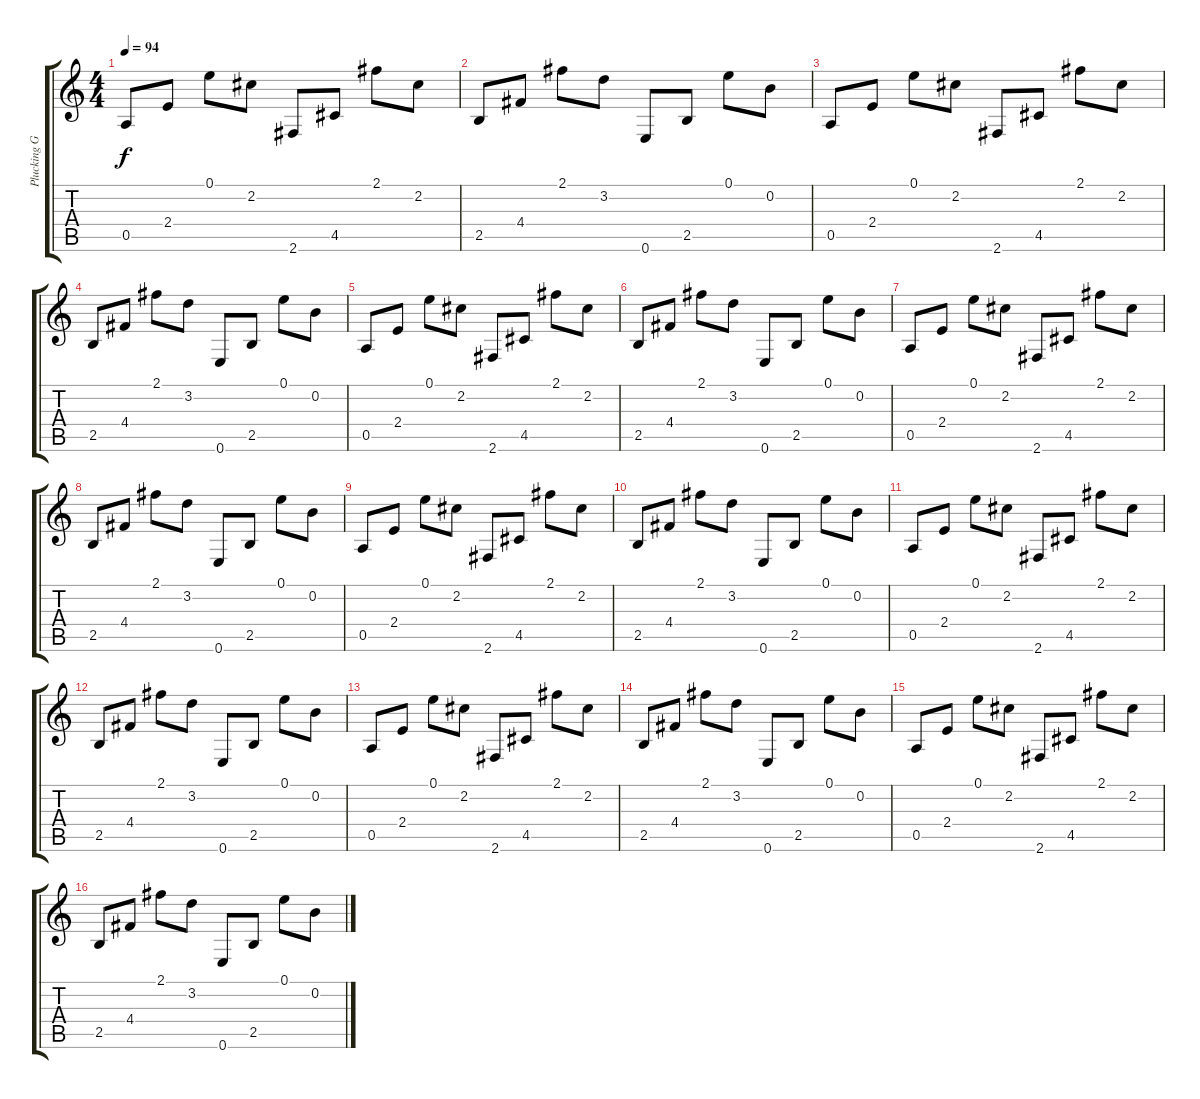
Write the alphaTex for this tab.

\track ("Plucking Guitar 1" "Plucking G") {instrument acousticguitarsteel}
\staff {score tabs}
\tuning (E4 B3 G3 D3 A2 E2) {hide}
\ts (4 4)
\tempo 94
\clef g2
\ks c
0.5.8{dy f} 2.4.8 0.1.8 2.2.8 2.6.8 4.5.8 2.1.8 2.2.8 |
2.5.8 4.4.8 2.1.8 3.2.8 0.6.8 2.5.8 0.1.8 0.2.8 |
0.5.8 2.4.8 0.1.8 2.2.8 2.6.8 4.5.8 2.1.8 2.2.8 |
2.5.8 4.4.8 2.1.8 3.2.8 0.6.8 2.5.8 0.1.8 0.2.8 |
0.5.8 2.4.8 0.1.8 2.2.8 2.6.8 4.5.8 2.1.8 2.2.8 |
2.5.8 4.4.8 2.1.8 3.2.8 0.6.8 2.5.8 0.1.8 0.2.8 |
0.5.8 2.4.8 0.1.8 2.2.8 2.6.8 4.5.8 2.1.8 2.2.8 |
2.5.8 4.4.8 2.1.8 3.2.8 0.6.8 2.5.8 0.1.8 0.2.8 |
0.5.8 2.4.8 0.1.8 2.2.8 2.6.8 4.5.8 2.1.8 2.2.8 |
2.5.8 4.4.8 2.1.8 3.2.8 0.6.8 2.5.8 0.1.8 0.2.8 |
0.5.8 2.4.8 0.1.8 2.2.8 2.6.8 4.5.8 2.1.8 2.2.8 |
2.5.8 4.4.8 2.1.8 3.2.8 0.6.8 2.5.8 0.1.8 0.2.8 |
0.5.8 2.4.8 0.1.8 2.2.8 2.6.8 4.5.8 2.1.8 2.2.8 |
2.5.8 4.4.8 2.1.8 3.2.8 0.6.8 2.5.8 0.1.8 0.2.8 |
0.5.8 2.4.8 0.1.8 2.2.8 2.6.8 4.5.8 2.1.8 2.2.8 |
2.5.8 4.4.8 2.1.8 3.2.8 0.6.8 2.5.8 0.1.8 0.2.8
